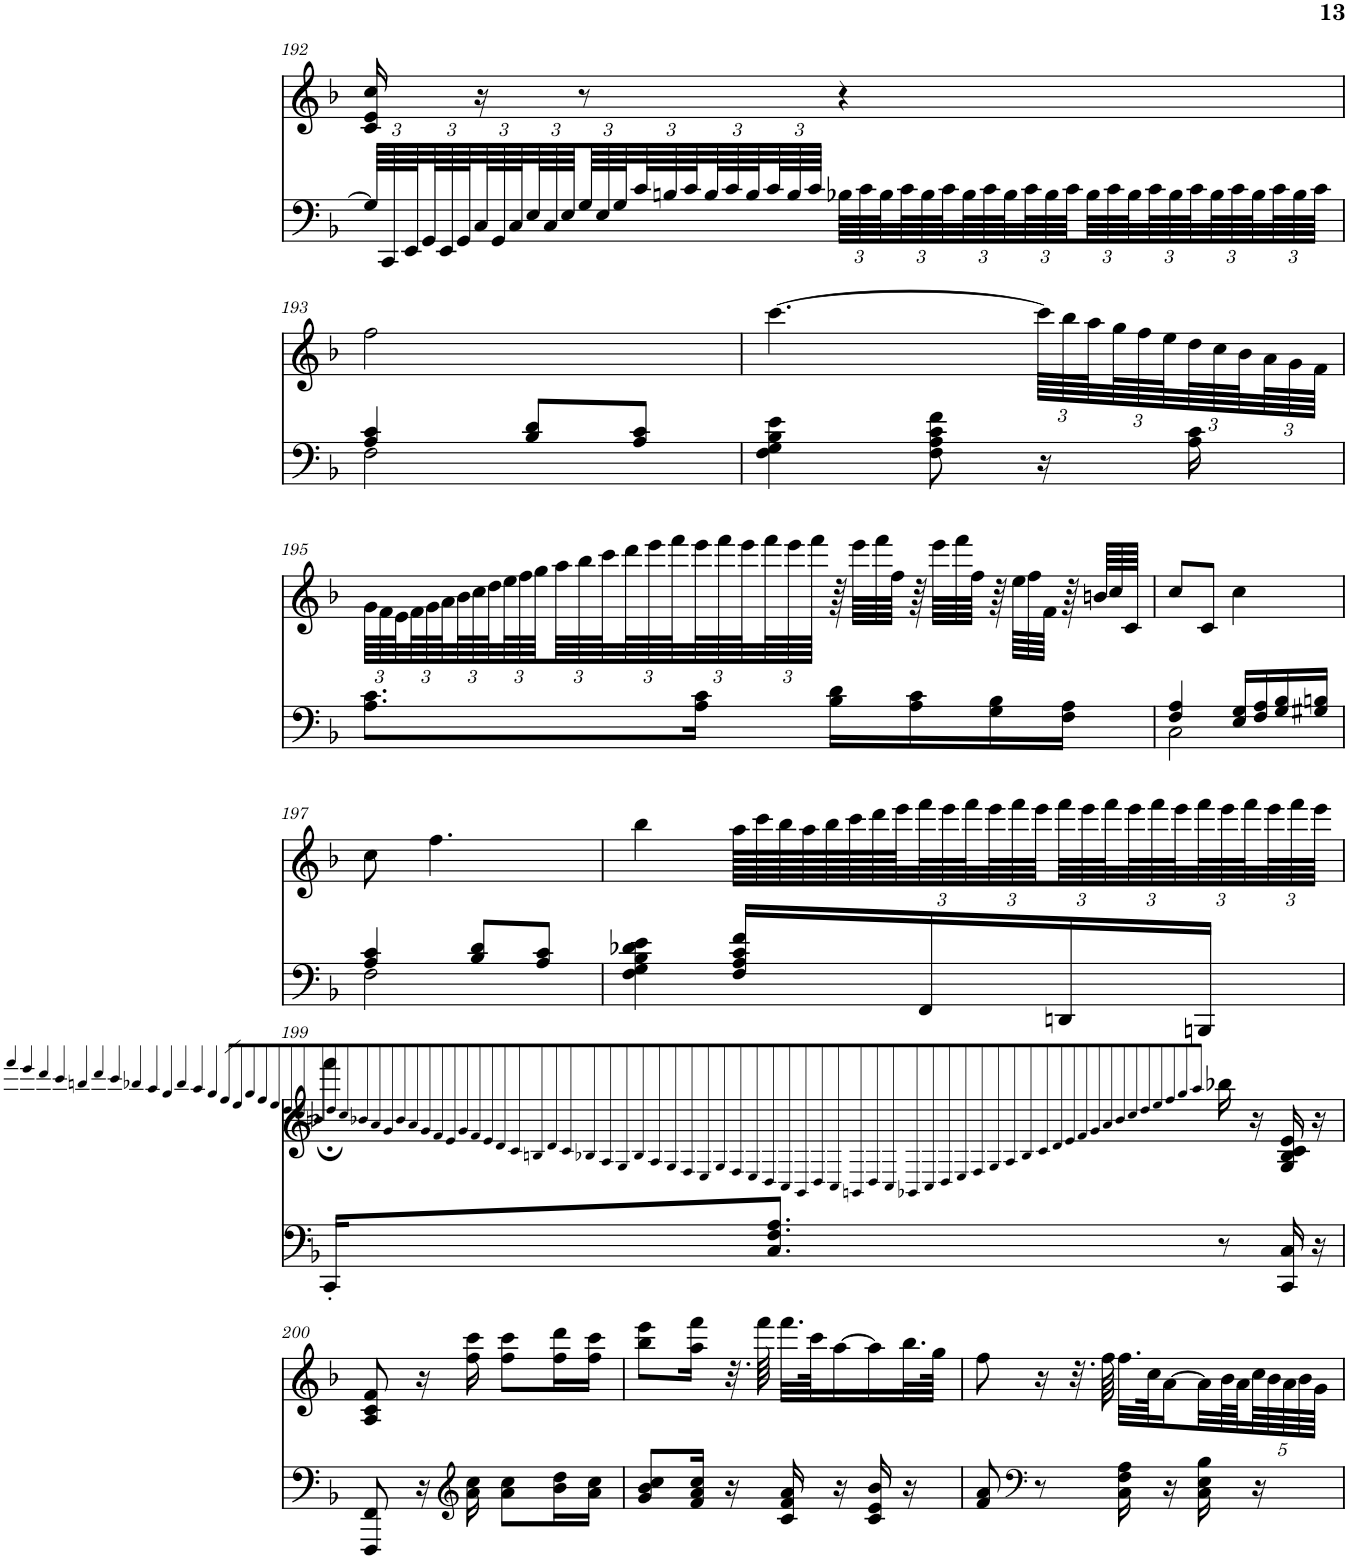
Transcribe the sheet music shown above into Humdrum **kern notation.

**kern	**kern
*part2	*part1
*staff2	*staff1
*I"Piano	*I"Piano
*I'Pno	*I'Pno
!!LO:PB:g=z
*clefF4	*clefG2
*k[b-]	*k[b-]
*M2/4	*M2/4
*Xbrackettup	*
=192	=192
96G/LLLL]	16c/ 16e/ 16cc/
96CC/	.
96EE/	.
96GG/	.
96EE/	.
96GG/	.
96C/	16r
96GG/	.
96C/	.
96E/	.
96C/	.
96E/	.
96G/	8r
96E/	.
96G/	.
96c/	.
96Bn/	.
96c/	.
96B/	.
96c/	.
96B/	.
96c/	.
96B/	.
96c/JJJJ	.
96B-X\LLLL	4r
96c\	.
96B-\	.
96c\	.
96B-\	.
96c\	.
96B-\	.
96c\	.
96B-\	.
96c\	.
96B-\	.
96c\	.
96B-\	.
96c\	.
96B-\	.
96c\	.
96B-\	.
96c\	.
96B-\	.
96c\	.
96B-\	.
96c\	.
96B-\	.
96c\JJJJ	.
!!LO:LB:g=z
=193	=193
*^	*
4A/ 4c/	2F\	2ff\
8B-/ 8d/L	.	.
8A/ 8c/J	.	.
*v	*v	*
=194	=194
4F\ 4G\ 4B-\ 4e\	[4.ccc\
8F\ 8A\ 8c\ 8f\	.
*	*Xbrackettup
16r	96ccc\LLLL]
.	96bb-\
.	96aa\
.	96gg\
.	96ff\
.	96ee\
16A\ 16c\	96dd\
.	96cc\
.	96b-\
.	96a\
.	96g\
.	96f\JJJJ
!!LO:LB:g=z
=195	=195
8.A\ 8.c\L	96g\LLLL
.	96f\
.	96e\
.	96f\
.	96g\
.	96a\
.	96b-\
.	96cc\
.	96dd\
.	96ee\
.	96ff\
.	96gg\
.	96aa\
.	96bb-\
.	96ccc\
.	96ddd\
.	96eee\
.	96fff\
16A\ 16c\Jk	96eee\
.	96fff\
.	96eee\
.	96fff\
.	96eee\
.	96fff\JJJJ
16B-\ 16d\LL	64r
.	64eee\LLLL
.	64fff\
.	64ff\JJJJ
16A\ 16c\	64r
.	64eee\LLLL
.	64fff\
.	64ff\JJJJ
16G\ 16B-\	64r
.	64ee\LLLL
.	64ff\
.	64f\JJJJ
16F\ 16A\JJ	64r
.	64bn/LLLL
.	64cc/
.	64c/JJJJ
=196	=196
*^	*
4F/ 4A/	2C\	8cc/L
.	.	8c/J
16E/ 16G/LL	.	4cc\
16F/ 16A/	.	.
16G/ 16B-/	.	.
16G#X/ 16Bn/JJ	.	.
!!LO:LB:g=z
=197	=197	=197
4A/ 4c/	2F\	8cc\
.	.	4.ff\
8B-/ 8d/L	.	.
8A/ 8c/J	.	.
*v	*v	*
=198	=198
4F\ 4G\ 4B-\ 4d-X\ 4e\	4bb-\
16F/ 16A/ 16c/ 16f/LL	128aa\LLLLL
.	128ccc\
.	128bb-\
.	128aa\
.	128bb-\
.	128ccc\
.	128ddd\
.	128eee\J
16FF/	96fff\
.	96eee\
.	96fff\
.	96eee\
.	96fff\
.	96eee\
16DDn/	96fff\
.	96eee\
.	96fff\
.	96eee\
.	96fff\
.	96eee\
16BBBn/JJ	96fff\
.	96eee\
.	96fff\
.	96eee\
.	96fff\
.	96eee\JJJJ
!!LO:LB:g=z
=199	=199
16CC'/KL	4fff;\
8.C/ 8.F/ 8.A/J	.
.	8qfff/
.	8qeee/
.	8qddd/
.	8qccc/
.	8qbbn/
.	8qddd/
.	8qccc/
.	8qbb-X/
.	8qaa/
.	8qgg/
.	8qbb-/
.	8qaa/
.	8qgg/
.	8qff/L
.	8qee/
.	8qgg/
.	8qff/
.	8qee/
.	8qdd/
.	8qcc/
.	8qbn/
.	8qdd/
.	8qcc/
.	8qb-X/
.	8qa/
.	8qg/
.	8qb-/
.	8qa/
.	8qg/
.	8qf/
.	8qe/
.	8qg/
.	8qf/
.	8qe/
.	8qd/
.	8qc/
.	8qBn/
.	8qd/
.	8qc/
.	8qB-X/
.	8qA/
.	8qG/
.	8qB-/
.	8qA/
.	8qG/
.	8qF/
.	8qE/
.	8qG/
.	8qF/
.	8qE/
.	8qD/
.	8qC/
.	8qBB-/
.	8qD/
.	8qC/
.	8qBBn/
.	8qD/
.	8qC/
.	8qBB-X/
.	8qC/
.	8qD/
.	8qE/
.	8qF/
.	8qG/
.	8qA/
.	8qB-/
.	8qc/
.	8qd/
.	8qe/
.	8qf/
.	8qg/
.	8qa/
.	8qb-/
.	8qcc/
.	8qdd/
.	8qee/
.	8qff/
.	8qgg/
.	8qaa/J
8r	16bb-X\
.	16r
16CC/ 16C/	16G/ 16B-/ 16c/ 16e/
16r	16r
!!LO:LB:g=z
=200	=200
8FFF/ 8FF/	8A/ 8c/ 8f/
16r	16r
*clefG2	*
16a\ 16cc\	16ff\ 16ccc\
8a\ 8cc\L	8ff\ 8ccc\L
16b-\ 16dd\L	16ff\ 16ddd\L
16a\ 16cc\JJ	16ff\ 16ccc\JJ
=201	=201
8g/ 8b-/ 8cc/L	8bb-\ 8eee\L
16f/ 16a/ 16cc/Jk	16aa\ 16fff\Jk
16r	32.r
.	64fff\
16c/ 16f/ 16a/	32.fff\LLL
.	64ccc\JK
16r	[16aa\
16c/ 16e/ 16b-/	16aa\]
16r	32.bb-\L
.	64gg\JJJk
=202	=202
8f/ 8a/	8ff\
*clefF4	*
8r	16r
.	32.r
.	64ff\
16C\ 16F\ 16A\	32.ff\LLL
.	64cc\JK
16r	[16a\
16C\ 16E\ 16B-\	32a\L]
.	64b-\L
.	64a\
16r	80cc\
.	80b-\
.	80a\
.	80b-\
.	80g\JJJJ
=	=
*-	*-
